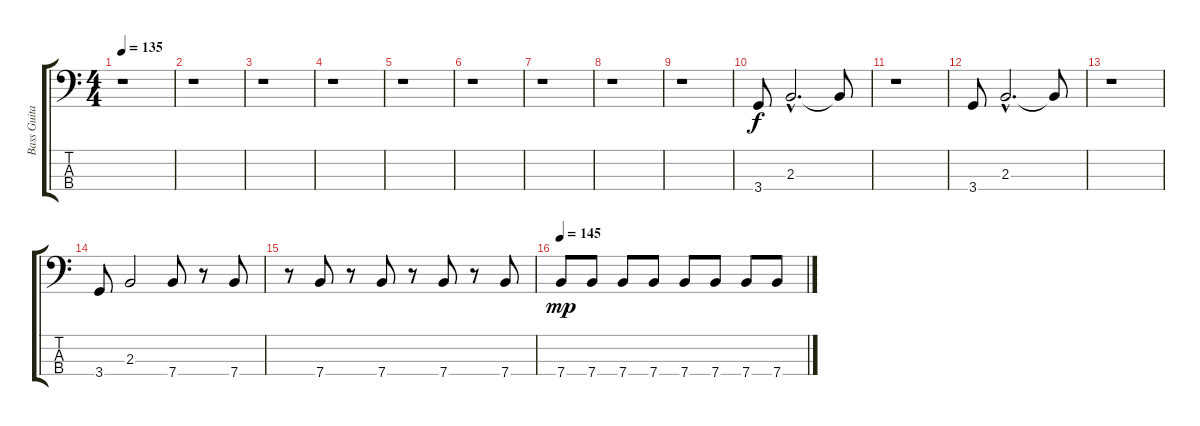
\track ("Bass Guitar" "Bass Guita") {instrument electricbasspick}
\staff {score tabs}
\tuning (G2 D2 A1 E1) {hide}
\ts (4 4)
\tempo 135
\clef f4
\ks c
r.1{dy f} |
r.1 |
r.1 |
r.1 |
r.1 |
r.1 |
r.1 |
r.1 |
r.1 |
3.4.8 2.3{hac}.2{d} 2.3{t}.8 |
r.1 |
3.4.8 2.3{hac}.2{d} 2.3{t}.8 |
r.1 |
3.4.8 2.3.2 7.4.8 r.8 7.4.8 |
r.8 7.4.8 r.8 7.4.8 r.8 7.4.8 r.8 7.4.8 |
\tempo 145
7.4.8{dy mp} 7.4.8 7.4.8 7.4.8 7.4.8 7.4.8 7.4.8 7.4.8
